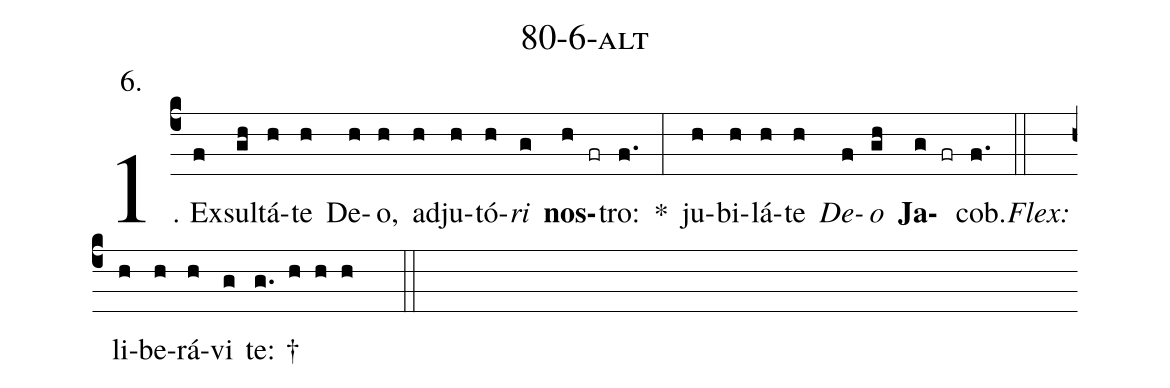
name: 80-6-alt;
annotation: 6.;
%%
(c4)1. Ex(f)sul(gh)tá(h)te(h) De(h)o,(h) ad(h)ju(h)tó(h)<i>ri</i>(g) <b>nos</b>(h fr)tro:(f.) *(:) ju(h)bi(h)lá(h)te(h) <i>De</i>(f)<i>o</i>(gh) <b>Ja</b>(g fr)cob.(f.) (::)
<i>Flex:</i>()  li(h)be(h)rá(h)vi(g) te: †(g. h h h  ::)
